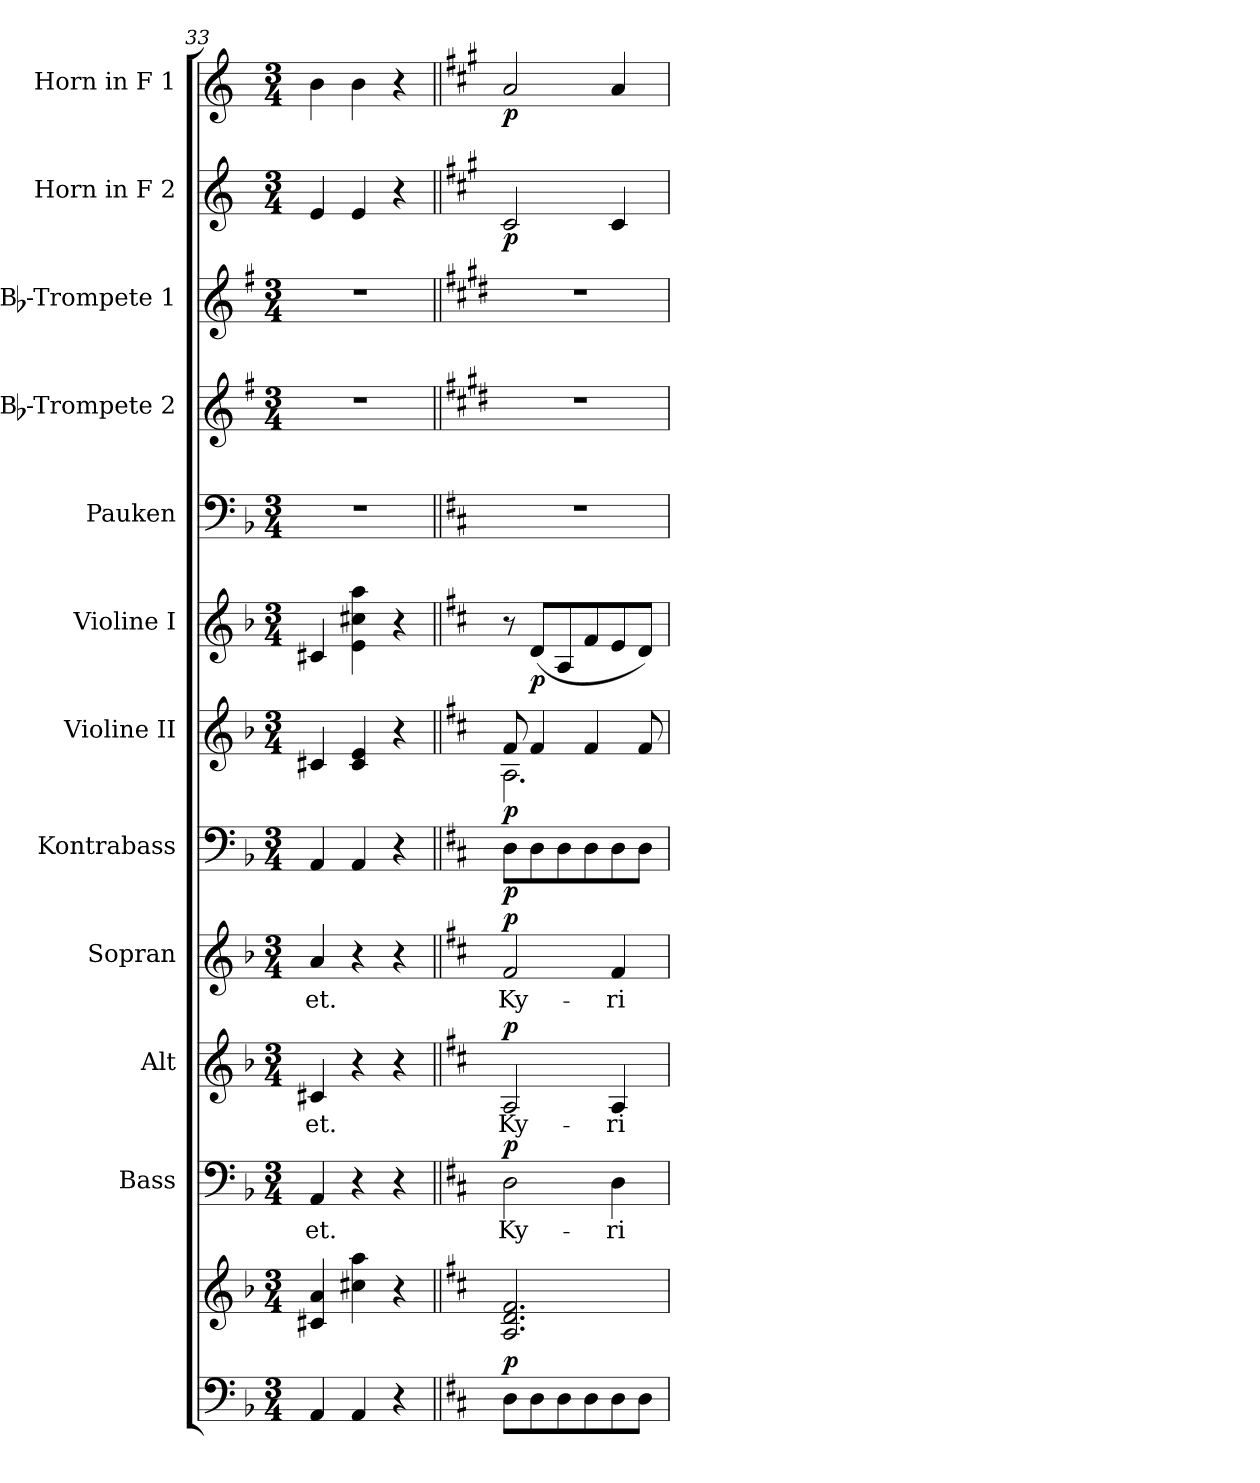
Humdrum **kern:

**kern	**kern	**dynam	**kern	**text	**dynam	**kern	**text	**dynam	**kern	**text	**dynam	**kern	**dynam	**kern	**dynam	**kern	**dynam	**kern	**kern	**kern	**kern	**dynam	**kern	**dynam
*part12	*part12	*part12	*part11	*part11	*part11	*part10	*part10	*part10	*part9	*part9	*part9	*part8	*part8	*part7	*part7	*part6	*part6	*part5	*part4	*part3	*part2	*part2	*part1	*part1
*staff13	*staff12	*staff12/13	*staff11	*staff11	*staff11	*staff10	*staff10	*staff10	*staff9	*staff9	*staff9	*staff8	*staff8	*staff7	*staff7	*staff6	*staff6	*staff5	*staff4	*staff3	*staff2	*staff2	*staff1	*staff1
*	*	*	*I"Bass	*	*	*I"Alt	*	*	*I"Sopran	*	*	*I"Kontrabass	*	*I"Violine II	*	*I"Violine I	*	*I"Pauken	*I"Bb-Trompete 2	*I"Bb-Trompete 1	*I"Horn in F 2	*	*I"Horn in F 1	*
*	*	*	*I'B.	*	*	*I'A.	*	*	*I'S.	*	*	*I'Kb.	*	*I'Vl. II	*	*I'Vl. I	*	*I'Pk.	*I'Bb Trp. 2	*I'Bb Trp. 1	*	*	*	*
*clefF4	*clefG2	*	*clefF4	*	*	*clefG2	*	*	*clefG2	*	*	*clefF4	*	*clefG2	*	*clefG2	*	*clefF4	*clefG2	*clefG2	*clefG2	*	*clefG2	*
*	*	*	*	*	*	*	*	*	*	*	*	*ITrd7c12	*	*	*	*	*	*	*ITrd1c2	*ITrd1c2	*ITrd4c7	*	*ITrd4c7	*
*k[b-]	*k[b-]	*	*k[b-]	*	*	*k[b-]	*	*	*k[b-]	*	*	*k[b-]	*	*k[b-]	*	*k[b-]	*	*k[b-]	*k[b-]	*k[b-]	*k[b-]	*	*k[b-]	*
*F:	*F:	*	*F:	*	*	*F:	*	*	*F:	*	*	*F:	*	*F:	*	*F:	*	*F:	*F:	*F:	*F:	*	*F:	*
*M3/4	*M3/4	*	*M3/4	*	*	*M3/4	*	*	*M3/4	*	*	*M3/4	*	*M3/4	*	*M3/4	*	*M3/4	*M3/4	*M3/4	*M3/4	*	*M3/4	*
=33	=33	=33	=33	=33	=33	=33	=33	=33	=33	=33	=33	=33	=33	=33	=33	=33	=33	=33	=33	=33	=33	=33	=33	=33
!	!	!	!	!LO:LY:b	!	!	!LO:LY:b	!	!	!LO:LY:b	!	!	!	!	!	!	!	!	!	!	!	!	!	!
4AA/	4c#X/ 4a/	.	4AA/	-et.	.	4c#X/	-et.	.	4a/	-et.	.	4AAA/	.	4c#X/	.	4c#X/	.	2.r	2.r	2.r	4A/	.	4e\	.
4AA/	4cc#X\ 4aa\	.	4r	.	.	4r	.	.	4r	.	.	4AAA/	.	4c#/ 4e/	.	4e\ 4cc#X\ 4aa\	.	.	.	.	4A/	.	4e\	.
4r	4r	.	4r	.	.	4r	.	.	4r	.	.	4r	.	4r	.	4r	.	.	.	.	4r	.	4r	.
=34||	=34||	=34||	=34||	=34||	=34||	=34||	=34||	=34||	=34||	=34||	=34||	=34||	=34||	=34||	=34||	=34||	=34||	=34||	=34||	=34||	=34||	=34||	=34||	=34||
*k[f#c#]	*k[f#c#]	*	*k[f#c#]	*	*	*k[f#c#]	*	*	*k[f#c#]	*	*	*k[f#c#]	*	*k[f#c#]	*	*k[f#c#]	*	*k[f#c#]	*k[f#c#]	*k[f#c#]	*k[f#c#]	*	*k[f#c#]	*
*D:	*D:	*	*D:	*	*	*D:	*	*	*D:	*	*	*D:	*	*D:	*	*D:	*	*D:	*D:	*D:	*D:	*	*D:	*
!	!	!LO:DY:a=2	!	!LO:LY:b	!LO:DY:a	!	!LO:LY:b	!LO:DY:a	!	!LO:LY:b	!LO:DY:a	!	!LO:DY:b	!	!LO:DY:b	!	!	!	!	!	!	!LO:DY:b	!	!LO:DY:b
*	*	*	*	*	*	*	*	*	*	*	*	*	*	*^	*	*	*	*	*	*	*	*	*	*
8D\L	2.A/ 2.d/ 2.f#/	p	2D\	Ky-	p	2A/	Ky-	p	2f#/	Ky-	p	8DD\L	p	8f#/	2.A\	p	8r	.	2.r	2.r	2.r	2F#/	p	2d/	p
!	!	!	!	!	!	!	!	!	!	!	!	!	!	!	!	!	!	!LO:DY:b	!	!	!	!	!	!	!
8D\	.	.	.	.	.	.	.	.	.	.	.	8DD\	.	4f#/	.	.	(<8d/L	p	.	.	.	.	.	.	.
8D\	.	.	.	.	.	.	.	.	.	.	.	8DD\	.	.	.	.	8A/	.	.	.	.	.	.	.	.
8D\	.	.	.	.	.	.	.	.	.	.	.	8DD\	.	4f#/	.	.	8f#/	.	.	.	.	.	.	.	.
!	!	!	!	!LO:LY:b	!	!	!LO:LY:b	!	!	!LO:LY:b	!	!	!	!	!	!	!	!	!	!	!	!	!	!	!
8D\	.	.	4D\	-ri-	.	4A/	-ri-	.	4f#/	-ri-	.	8DD\	.	.	.	.	8e/	.	.	.	.	4F#/	.	4d/	.
8D\J	.	.	.	.	.	.	.	.	.	.	.	8DD\J	.	8f#/	.	.	8d/J)	.	.	.	.	.	.	.	.
*	*	*	*	*	*	*	*	*	*	*	*	*	*	*v	*v	*	*	*	*	*	*	*	*	*	*
=	=	=	=	=	=	=	=	=	=	=	=	=	=	=	=	=	=	=	=	=	=	=	=	=
*-	*-	*-	*-	*-	*-	*-	*-	*-	*-	*-	*-	*-	*-	*-	*-	*-	*-	*-	*-	*-	*-	*-	*-	*-
